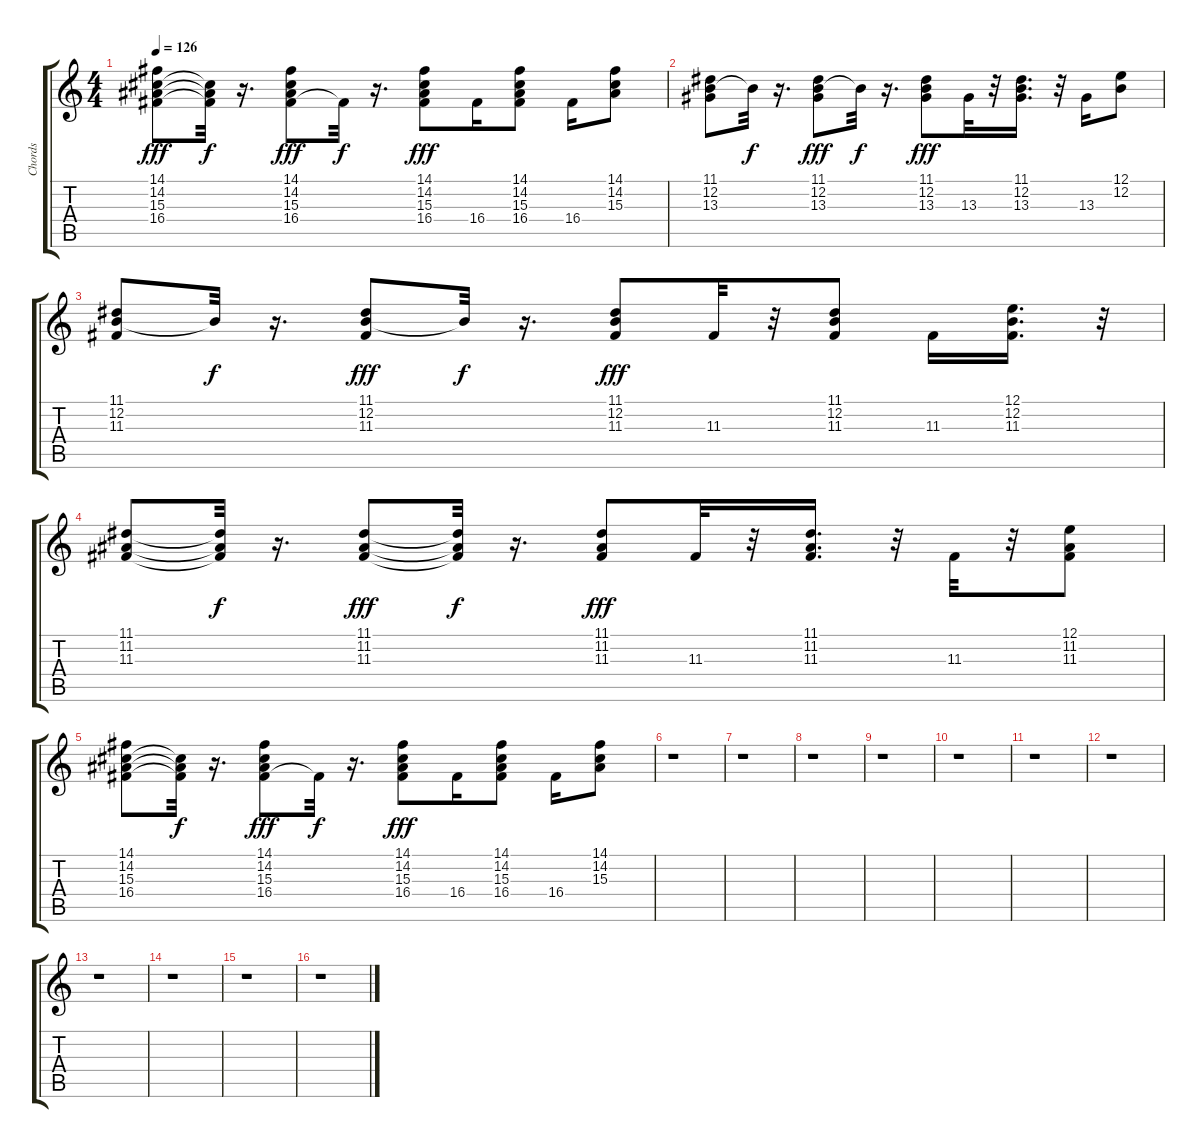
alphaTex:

\track ("Chords" "Chords") {instrument rockorgan}
\staff {score tabs}
\tuning (E4 B3 G3 D3 A2 E2) {hide}
\ts (4 4)
\tempo 126
\clef g2
\ks c
(14.1 14.2 15.3 16.4).8{dy fff} (14.2{t} 15.3{t} 16.4{t}).32{dy f} r.16{d} (14.1 14.2 15.3 16.4).8{dy fff} 16.4{t}.32{dy f} r.16{d} (14.1 14.2 15.3 16.4).8{dy fff} 16.4.16 (14.1 14.2 15.3 16.4).8 16.4.16 (14.1 14.2 15.3).8 |
(11.1 12.2 13.3).8 12.2{t}.32{dy f} r.16{d} (11.1 12.2 13.3).8{dy fff} 12.2{t}.32{dy f} r.16{d} (11.1 12.2 13.3).8{dy fff} 13.3.32 r.32 (11.1 12.2 13.3).16{d} r.32 13.3.16 (12.1 12.2).8 |
(11.1 12.2 11.3).8 12.2{t}.32{dy f} r.16{d} (11.1 12.2 11.3).8{dy fff} 12.2{t}.32{dy f} r.16{d} (11.1 12.2 11.3).8{dy fff} 11.3.32 r.32 (11.1 12.2 11.3).8 11.3.16 (12.1 12.2 11.3).16{d} r.32 |
(11.1 11.2 11.3).8 (11.1{t} 11.2{t} 11.3{t}).32{dy f} r.16{d} (11.1 11.2 11.3).8{dy fff} (11.1{t} 11.2{t} 11.3{t}).32{dy f} r.16{d} (11.1 11.2 11.3).8{dy fff} 11.3.32 r.32 (11.1 11.2 11.3).16{d} r.32 11.3.32 r.32 (12.1 11.2 11.3).8 |
(14.1 14.2 15.3 16.4).8 (14.2{t} 15.3{t} 16.4{t}).32{dy f} r.16{d} (14.1 14.2 15.3 16.4).8{dy fff} 16.4{t}.32{dy f} r.16{d} (14.1 14.2 15.3 16.4).8{dy fff} 16.4.16 (14.1 14.2 15.3 16.4).8 16.4.16 (14.1 14.2 15.3).8 |
r.1 |
r.1 |
r.1 |
r.1 |
r.1 |
r.1 |
r.1 |
r.1 |
r.1 |
r.1 |
r.1
